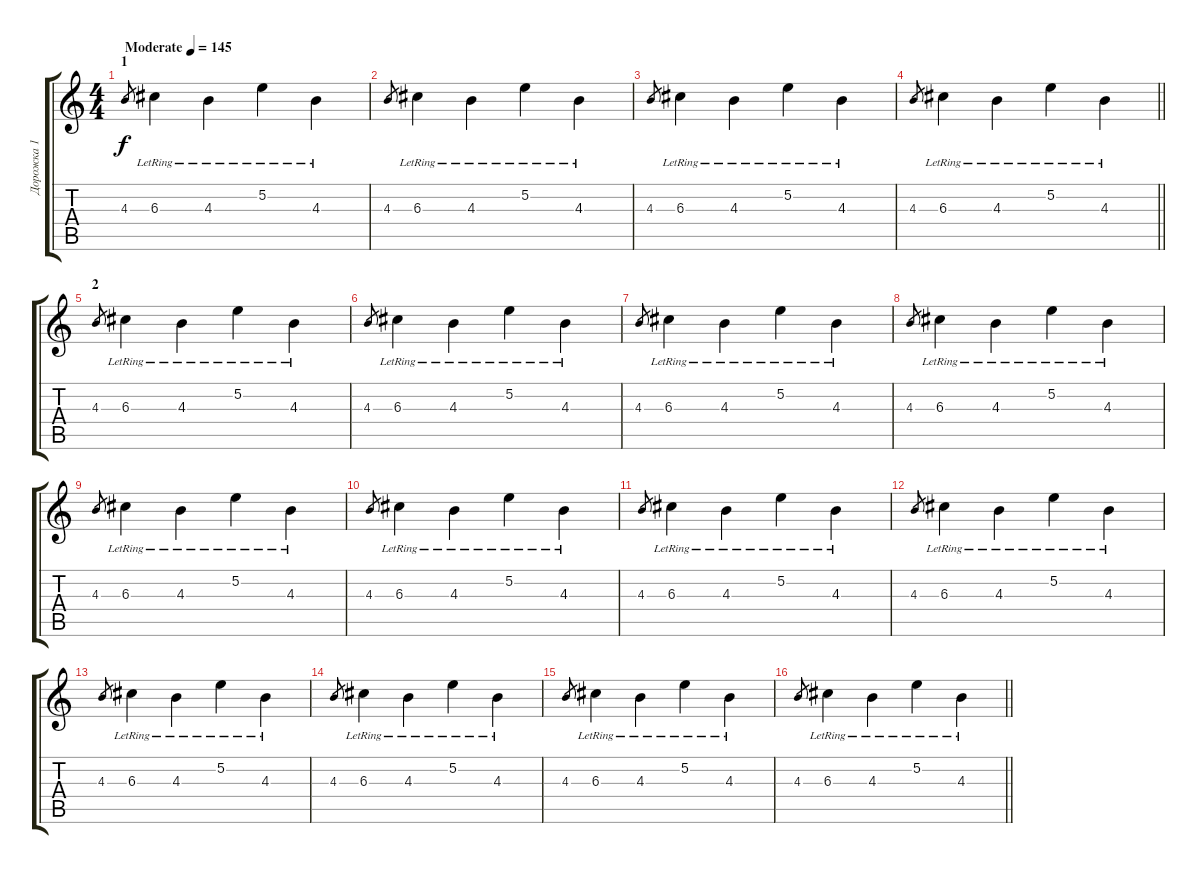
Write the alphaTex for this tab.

\track ("Дорожка 1" "Дорожка 1") {instrument electricguitarclean}
\staff {score tabs}
\tuning (E4 B3 G3 D3 A2 E2) {hide}
\ts (4 4)
\section ("" "1")
\tempo (145 "Moderate")
\clef g2
\ks c
4.3.8{gr dy f instrument electricguitarclean} 6.3{lr}.4 4.3{lr}.4 5.2{lr}.4 4.3{lr}.4 |
4.3.8{gr} 6.3{lr}.4 4.3{lr}.4 5.2{lr}.4 4.3{lr}.4 |
4.3.8{gr} 6.3{lr}.4 4.3{lr}.4 5.2{lr}.4 4.3{lr}.4 |
\barLineRight lightlight
4.3.8{gr} 6.3{lr}.4 4.3{lr}.4 5.2{lr}.4 4.3{lr}.4 |
\section ("" "2")
4.3.8{gr} 6.3{lr}.4 4.3{lr}.4 5.2{lr}.4 4.3{lr}.4 |
4.3.8{gr} 6.3{lr}.4 4.3{lr}.4 5.2{lr}.4 4.3{lr}.4 |
4.3.8{gr} 6.3{lr}.4 4.3{lr}.4 5.2{lr}.4 4.3{lr}.4 |
4.3.8{gr} 6.3{lr}.4 4.3{lr}.4 5.2{lr}.4 4.3{lr}.4 |
4.3.8{gr} 6.3{lr}.4 4.3{lr}.4 5.2{lr}.4 4.3{lr}.4 |
4.3.8{gr} 6.3{lr}.4 4.3{lr}.4 5.2{lr}.4 4.3{lr}.4 |
4.3.8{gr} 6.3{lr}.4 4.3{lr}.4 5.2{lr}.4 4.3{lr}.4 |
4.3.8{gr} 6.3{lr}.4 4.3{lr}.4 5.2{lr}.4 4.3{lr}.4 |
4.3.8{gr} 6.3{lr}.4 4.3{lr}.4 5.2{lr}.4 4.3{lr}.4 |
4.3.8{gr} 6.3{lr}.4 4.3{lr}.4 5.2{lr}.4 4.3{lr}.4 |
4.3.8{gr} 6.3{lr}.4 4.3{lr}.4 5.2{lr}.4 4.3{lr}.4 |
\barLineRight lightlight
4.3.8{gr} 6.3{lr}.4 4.3{lr}.4 5.2{lr}.4 4.3{lr}.4
